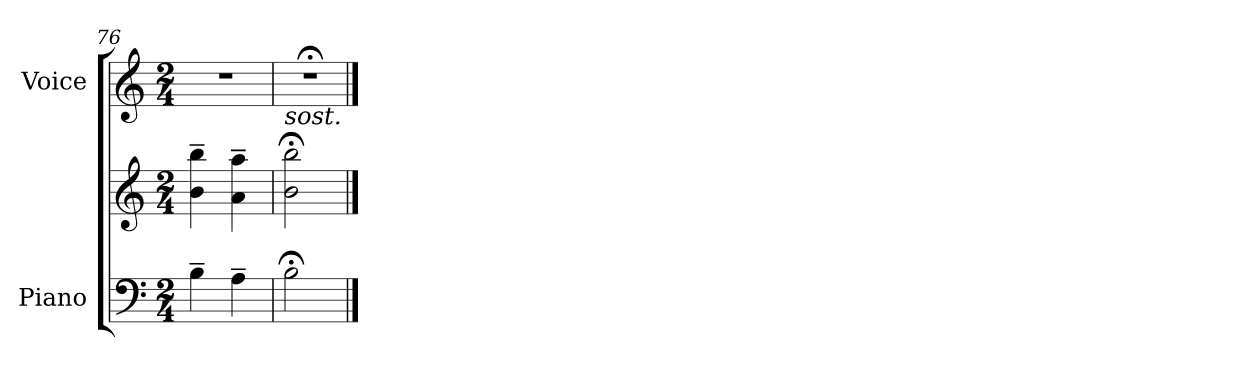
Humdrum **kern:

**kern	**kern	**kern
*part2	*part2	*part1
*staff3	*staff2	*staff1
*I"Piano	*	*I"Voice
*I'Pno	*	*
*clefF4	*clefG2	*clefG2
*k[]	*k[]	*k[]
*M2/4	*M2/4	*M2/4
=76	=76	=76
4B~\	4b\~ 4bb\~	2r
4A~\	4a\~ 4aa\~	.
=77	=77	=77
!	!LO:TX:i:t=sost.	!
2B;\	2b\;< 2bb\;<	2r;<
==	==	==
*-	*-	*-
